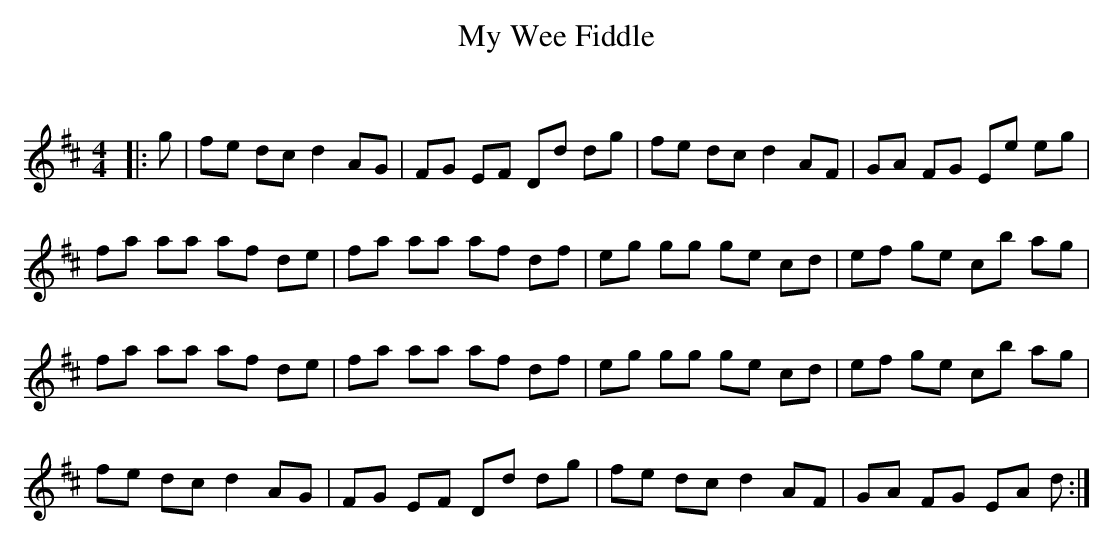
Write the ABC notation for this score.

X:1
T: My Wee Fiddle
C:
Q: 232
K:D
M:4/4
L:1/8
|:g|fe dc d2 AG|FG EF Dd dg|fe dc d2 AF|GA FG Ee eg|
fa aa af de|fa aa af df|eg gg ge cd|ef ge cb ag|
fa aa af de|fa aa af df|eg gg ge cd|ef ge cb ag|
fe dc d2 AG|FG EF Dd dg|fe dc d2 AF|GA FG EA d:|
